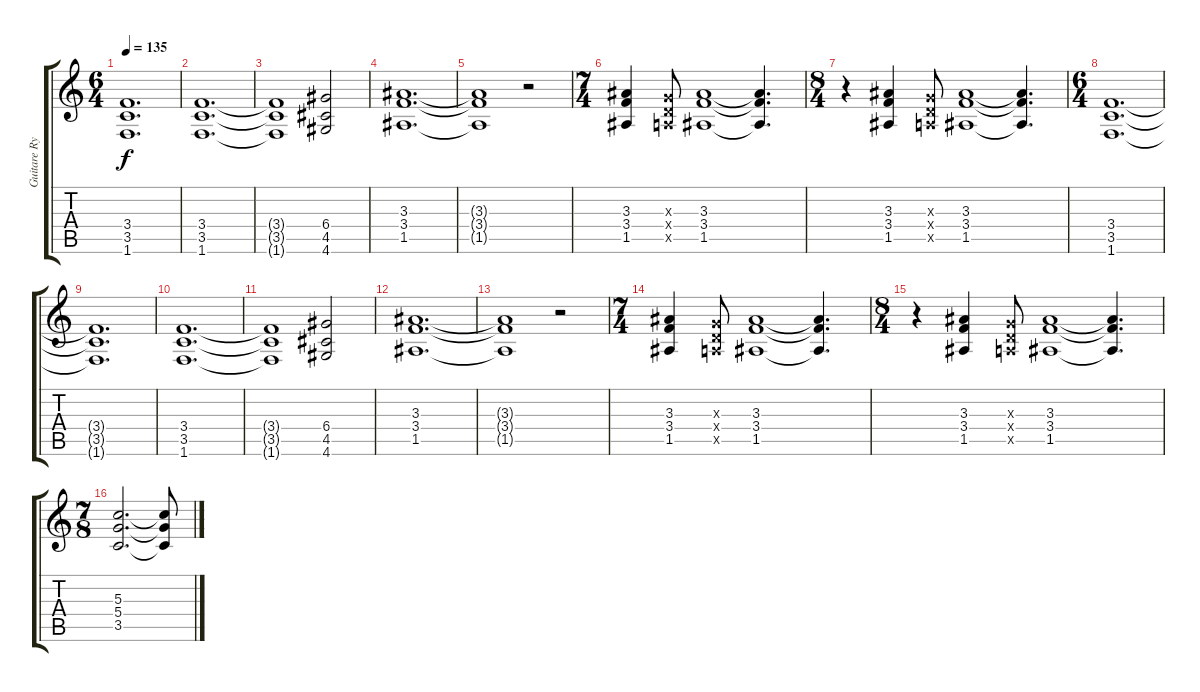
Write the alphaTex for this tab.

\track ("Guitare Rythme" "Guitare Ry") {instrument overdrivenguitar}
\staff {score tabs}
\tuning (E4 B3 G3 D3 A2 E2) {hide}
\ts (6 4)
\tempo 135
\clef g2
\ks c
(3.4{t} 3.5{t} 1.6{t}).1{d dy f} |
(3.4 3.5 1.6).1{d} |
(3.4{t} 3.5{t} 1.6{t}).1 (6.4 4.5 4.6).2 |
(3.3 3.4 1.5).1{d} |
(3.3{t} 3.4{t} 1.5{t}).1 r.2 |
\ts (7 4)
(3.3 3.4 1.5).4 (0.3{x} 0.4{x} 0.5{x}).8 (3.3 3.4 1.5).1 (3.3{t} 3.4{t} 1.5{t}).4{d} |
\ts (8 4)
r.4 (3.3 3.4 1.5).4 (0.3{x} 0.4{x} 0.5{x}).8 (3.3 3.4 1.5).1 (3.3{t} 3.4{t} 1.5{t}).4{d} |
\ts (6 4)
(3.4 3.5 1.6).1{d} |
(3.4{t} 3.5{t} 1.6{t}).1{d} |
(3.4 3.5 1.6).1{d} |
(3.4{t} 3.5{t} 1.6{t}).1 (6.4 4.5 4.6).2 |
(3.3 3.4 1.5).1{d} |
(3.3{t} 3.4{t} 1.5{t}).1 r.2 |
\ts (7 4)
(3.3 3.4 1.5).4 (0.3{x} 0.4{x} 0.5{x}).8 (3.3 3.4 1.5).1 (3.3{t} 3.4{t} 1.5{t}).4{d} |
\ts (8 4)
r.4 (3.3 3.4 1.5).4 (0.3{x} 0.4{x} 0.5{x}).8 (3.3 3.4 1.5).1 (3.3{t} 3.4{t} 1.5{t}).4{d} |
\ts (7 8)
(5.3 5.4 3.5).2{d} (5.3{t} 5.4{t} 3.5{t}).8
